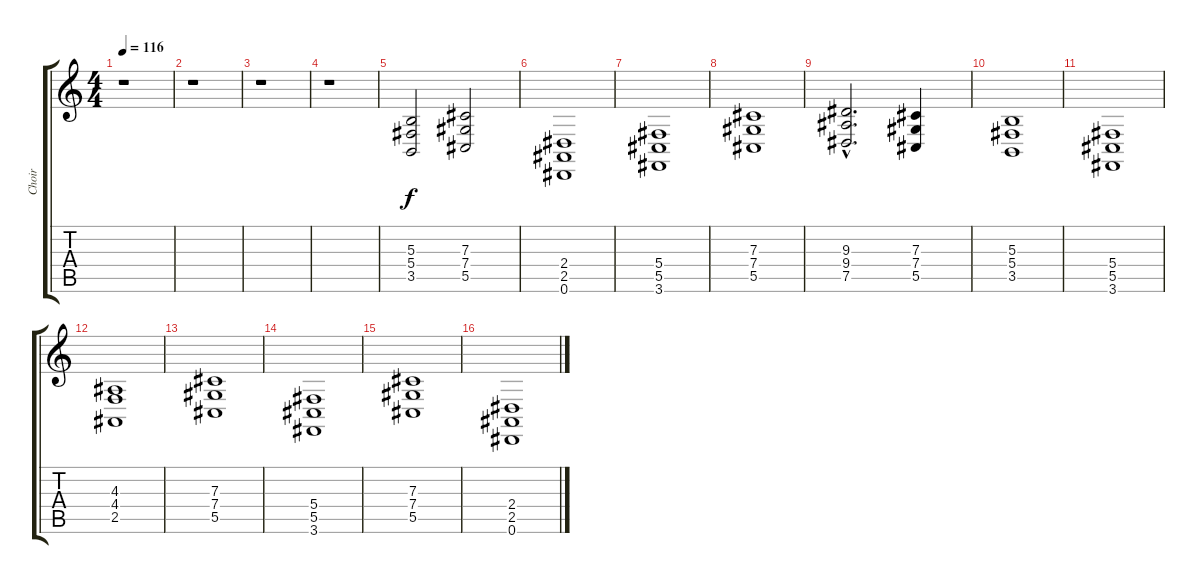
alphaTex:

\track ("Choir" "Choir") {instrument pad4choir}
\staff {score tabs}
\tuning (Eb4 Bb3 Gb3 Db3 Ab2 Eb2) {hide}
\ts (4 4)
\tempo 116
\clef g2
\ks c
r.1{dy f} |
r.1 |
r.1 |
r.1 |
(5.3 5.4 3.5).2{volume 12} (7.3 7.4 5.5).2 |
(2.4 2.5 0.6).1 |
(5.4 5.5 3.6).1 |
(7.3 7.4 5.5).1 |
(9.3{hac} 9.4{hac} 7.5{hac}).2{d} (7.3 7.4 5.5).4 |
(5.3 5.4 3.5).1 |
(5.4 5.5 3.6).1 |
(4.3 4.4 2.5).1 |
(7.3 7.4 5.5).1 |
(5.4 5.5 3.6).1 |
(7.3 7.4 5.5).1 |
(2.4 2.5 0.6).1
